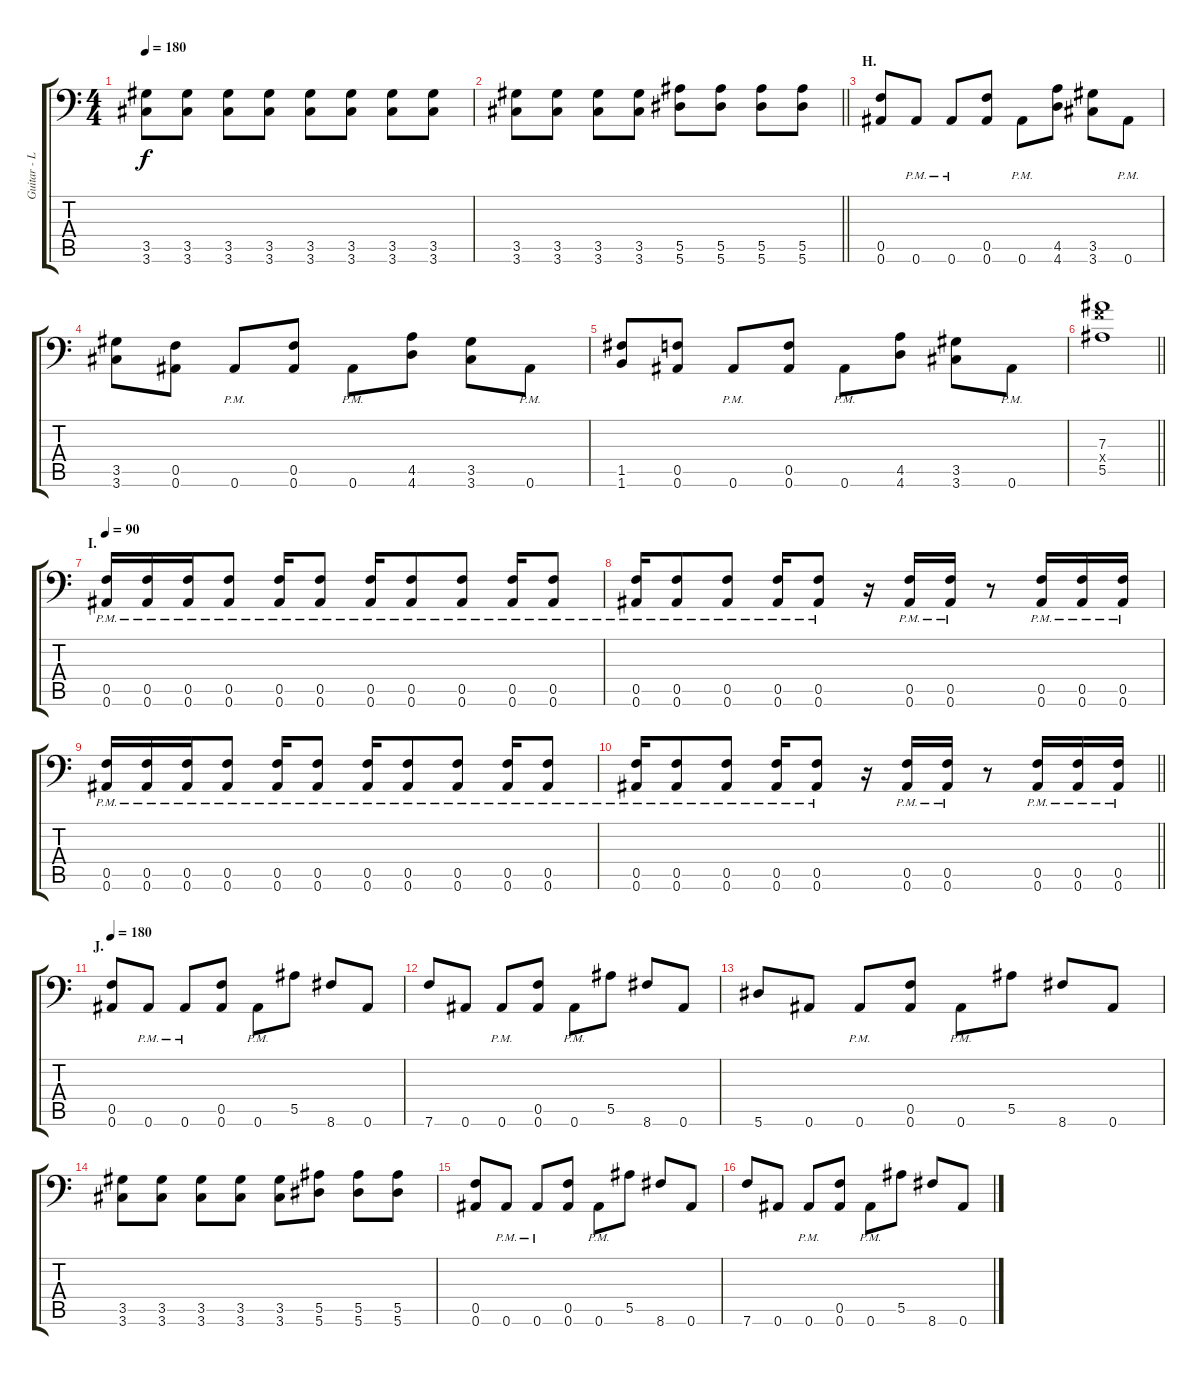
\track ("Guitar - Left" "Guitar - L") {instrument distortionguitar}
\staff {score tabs}
\tuning (C4 G3 Eb3 Bb2 F2 Bb1) {hide}
\ts (4 4)
\tempo 180
\clef f4
\ks c
(3.5{t} 3.6{t}).8{dy f} (3.5 3.6).8 (3.5 3.6).8 (3.5 3.6).8 (3.5 3.6).8 (3.5 3.6).8 (3.5 3.6).8 (3.5 3.6).8 |
\barLineRight lightlight
(3.5 3.6).8 (3.5 3.6).8 (3.5 3.6).8 (3.5 3.6).8 (5.5 5.6).8 (5.5 5.6).8 (5.5 5.6).8 (5.5 5.6).8 |
\section ("" "H.")
(0.5 0.6).8 0.6{pm}.8 0.6{pm}.8 (0.5 0.6).8 0.6{pm}.8 (4.5 4.6).8 (3.5 3.6).8 0.6{pm}.8 |
(3.5 3.6).8 (0.5 0.6).8 0.6{pm}.8 (0.5 0.6).8 0.6{pm}.8 (4.5 4.6).8 (3.5 3.6).8 0.6{pm}.8 |
(1.5 1.6).8 (0.5 0.6).8 0.6{pm}.8 (0.5 0.6).8 0.6{pm}.8 (4.5 4.6).8 (3.5 3.6).8 0.6{pm}.8 |
\barLineRight lightlight
(7.3 7.4{x} 5.5).1 |
\section ("" "I.")
\tempo 90
(0.5{pm} 0.6{pm}).16 (0.5{pm} 0.6{pm}).16 (0.5{pm} 0.6{pm}).16 (0.5{pm} 0.6{pm}).8 (0.5{pm} 0.6{pm}).16 (0.5{pm} 0.6{pm}).8 (0.5{pm} 0.6{pm}).16 (0.5{pm} 0.6{pm}).8 (0.5{pm} 0.6{pm}).8 (0.5{pm} 0.6{pm}).16 (0.5{pm} 0.6{pm}).8 |
(0.5{pm} 0.6{pm}).16 (0.5{pm} 0.6{pm}).8 (0.5{pm} 0.6{pm}).8 (0.5{pm} 0.6{pm}).16 (0.5{pm} 0.6{pm}).8 r.16 (0.5{pm} 0.6{pm}).16 (0.5{pm} 0.6{pm}).16 r.8 (0.5{pm} 0.6{pm}).16 (0.5{pm} 0.6{pm}).16 (0.5{pm} 0.6{pm}).16 |
(0.5{pm} 0.6{pm}).16 (0.5{pm} 0.6{pm}).16 (0.5{pm} 0.6{pm}).16 (0.5{pm} 0.6{pm}).8 (0.5{pm} 0.6{pm}).16 (0.5{pm} 0.6{pm}).8 (0.5{pm} 0.6{pm}).16 (0.5{pm} 0.6{pm}).8 (0.5{pm} 0.6{pm}).8 (0.5{pm} 0.6{pm}).16 (0.5{pm} 0.6{pm}).8 |
\barLineRight lightlight
(0.5{pm} 0.6{pm}).16 (0.5{pm} 0.6{pm}).8 (0.5{pm} 0.6{pm}).8 (0.5{pm} 0.6{pm}).16 (0.5{pm} 0.6{pm}).8 r.16 (0.5{pm} 0.6{pm}).16 (0.5{pm} 0.6{pm}).16 r.8 (0.5{pm} 0.6{pm}).16 (0.5{pm} 0.6{pm}).16 (0.5{pm} 0.6{pm}).16 |
\section ("" "J.")
\tempo 180
(0.5 0.6).8 0.6{pm}.8 0.6{pm}.8 (0.5 0.6).8 0.6{pm}.8 5.5.8 8.6.8 0.6.8 |
7.6.8 0.6.8 0.6{pm}.8 (0.5 0.6).8 0.6{pm}.8 5.5.8 8.6.8 0.6.8 |
5.6.8 0.6.8 0.6{pm}.8 (0.5 0.6).8 0.6{pm}.8 5.5.8 8.6.8 0.6.8 |
(3.5 3.6).8 (3.5 3.6).8 (3.5 3.6).8 (3.5 3.6).8 (3.5 3.6).8 (5.5 5.6).8 (5.5 5.6).8 (5.5 5.6).8 |
(0.5 0.6).8 0.6{pm}.8 0.6{pm}.8 (0.5 0.6).8 0.6{pm}.8 5.5.8 8.6.8 0.6.8 |
7.6.8 0.6.8 0.6{pm}.8 (0.5 0.6).8 0.6{pm}.8 5.5.8 8.6.8 0.6.8
